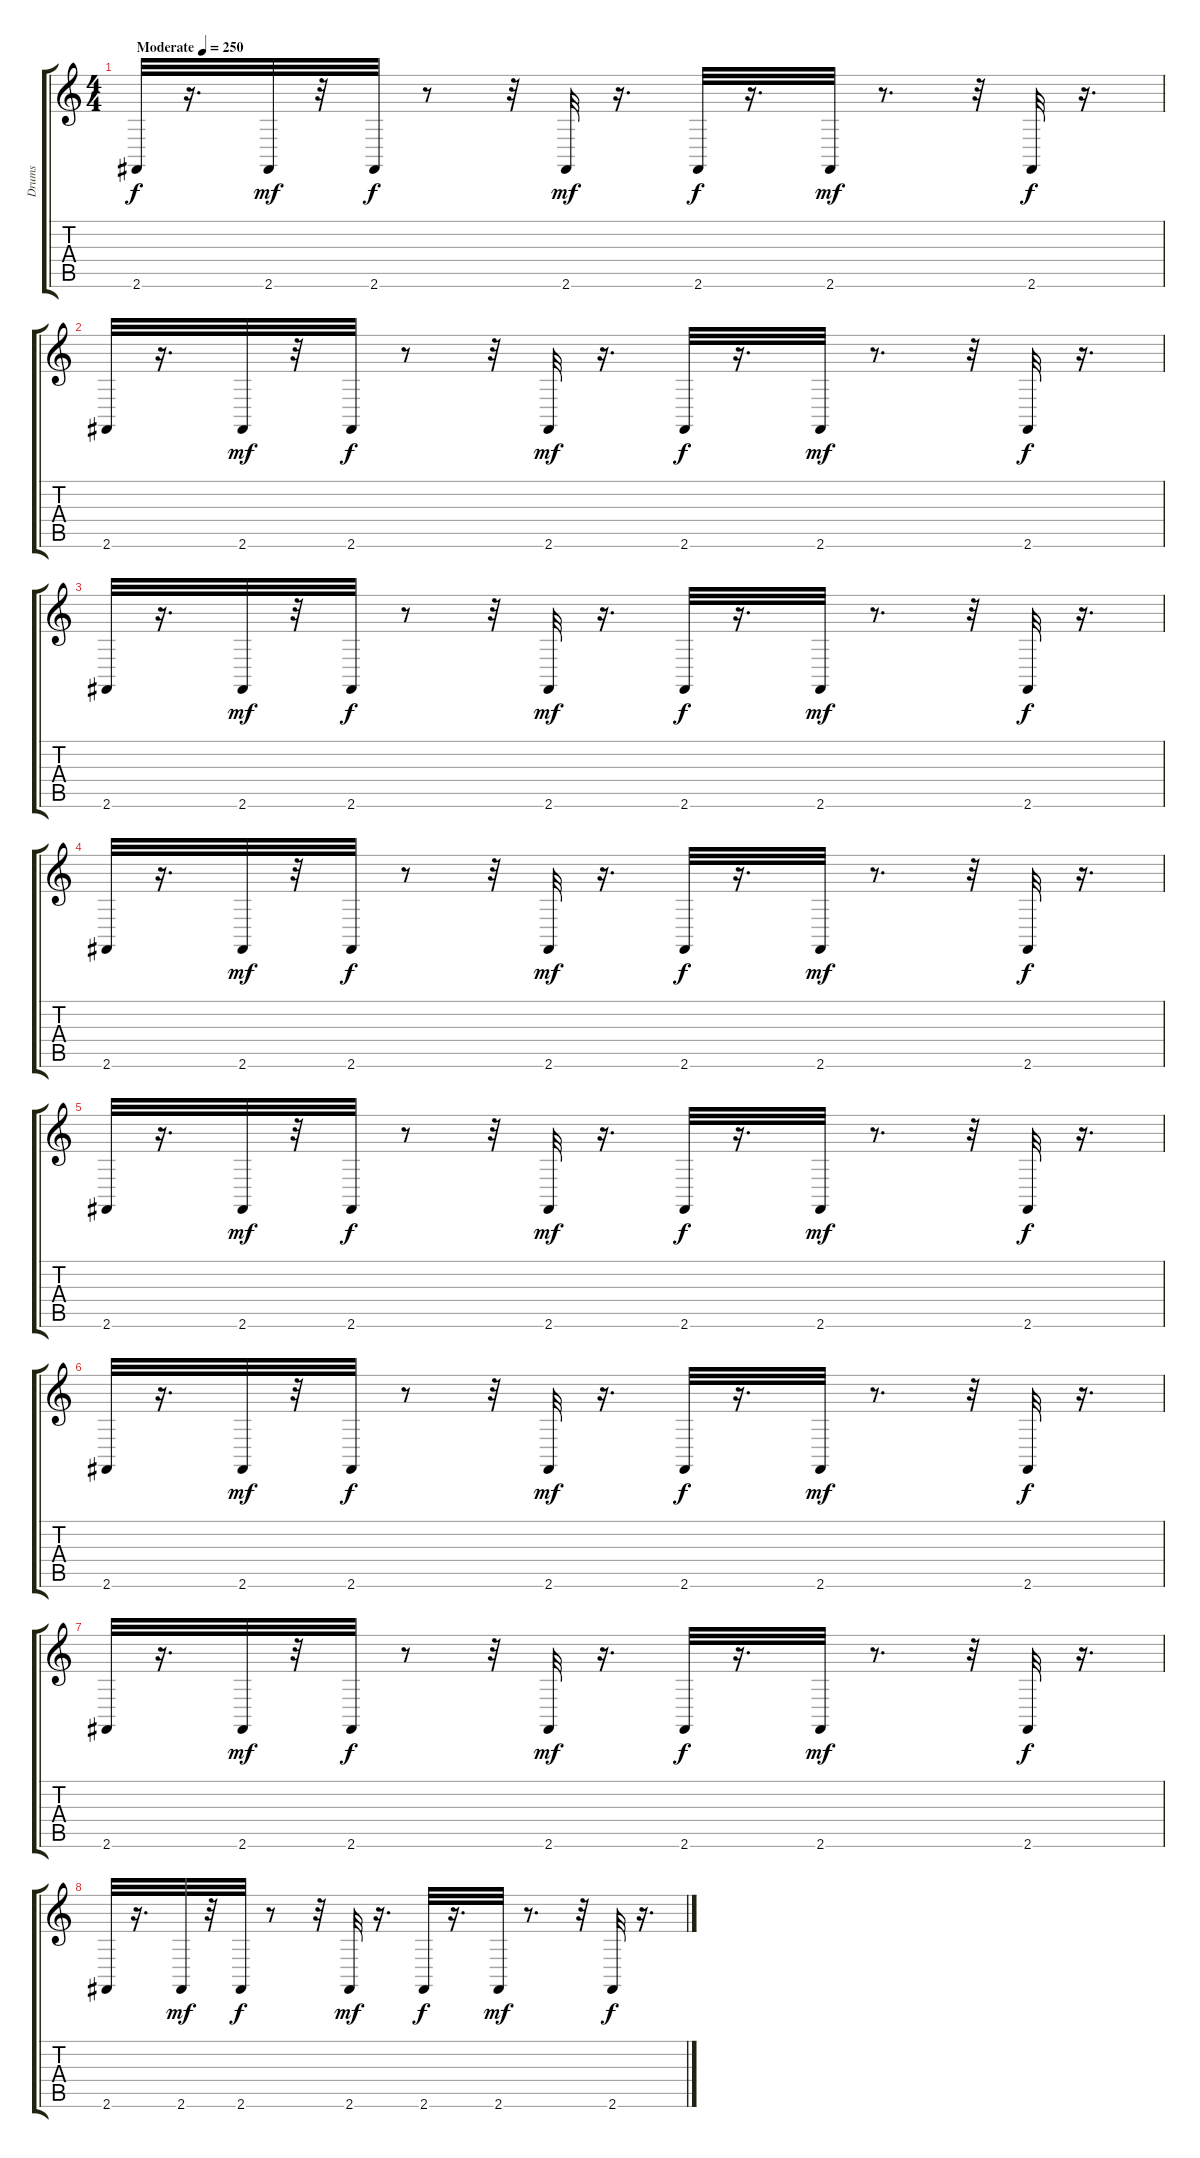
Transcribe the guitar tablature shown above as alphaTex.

\track ("Drums" "Drums") {instrument synthdrum}
\staff {score tabs}
\tuning (E4 B3 G3 D3 A2 E2) {hide}
\ts (4 4)
\tempo (250 "Moderate")
\clef g2
\ks c
2.6.32{dy f instrument synthdrum} r.16{d} 2.6.32{dy mf} r.32 2.6.32{dy f} r.8 r.32 2.6.32{dy mf} r.16{d} 2.6.32{dy f} r.16{d} 2.6.32{dy mf} r.8{d} r.32 2.6.32{dy f} r.16{d} |
2.6.32 r.16{d} 2.6.32{dy mf} r.32 2.6.32{dy f} r.8 r.32 2.6.32{dy mf} r.16{d} 2.6.32{dy f} r.16{d} 2.6.32{dy mf} r.8{d} r.32 2.6.32{dy f} r.16{d} |
2.6.32 r.16{d} 2.6.32{dy mf} r.32 2.6.32{dy f} r.8 r.32 2.6.32{dy mf} r.16{d} 2.6.32{dy f} r.16{d} 2.6.32{dy mf} r.8{d} r.32 2.6.32{dy f} r.16{d} |
2.6.32 r.16{d} 2.6.32{dy mf} r.32 2.6.32{dy f} r.8 r.32 2.6.32{dy mf} r.16{d} 2.6.32{dy f} r.16{d} 2.6.32{dy mf} r.8{d} r.32 2.6.32{dy f} r.16{d} |
2.6.32 r.16{d} 2.6.32{dy mf} r.32 2.6.32{dy f} r.8 r.32 2.6.32{dy mf} r.16{d} 2.6.32{dy f} r.16{d} 2.6.32{dy mf} r.8{d} r.32 2.6.32{dy f} r.16{d} |
2.6.32 r.16{d} 2.6.32{dy mf} r.32 2.6.32{dy f} r.8 r.32 2.6.32{dy mf} r.16{d} 2.6.32{dy f} r.16{d} 2.6.32{dy mf} r.8{d} r.32 2.6.32{dy f} r.16{d} |
2.6.32 r.16{d} 2.6.32{dy mf} r.32 2.6.32{dy f} r.8 r.32 2.6.32{dy mf} r.16{d} 2.6.32{dy f} r.16{d} 2.6.32{dy mf} r.8{d} r.32 2.6.32{dy f} r.16{d} |
2.6.32 r.16{d} 2.6.32{dy mf} r.32 2.6.32{dy f} r.8 r.32 2.6.32{dy mf} r.16{d} 2.6.32{dy f} r.16{d} 2.6.32{dy mf} r.8{d} r.32 2.6.32{dy f} r.16{d}
